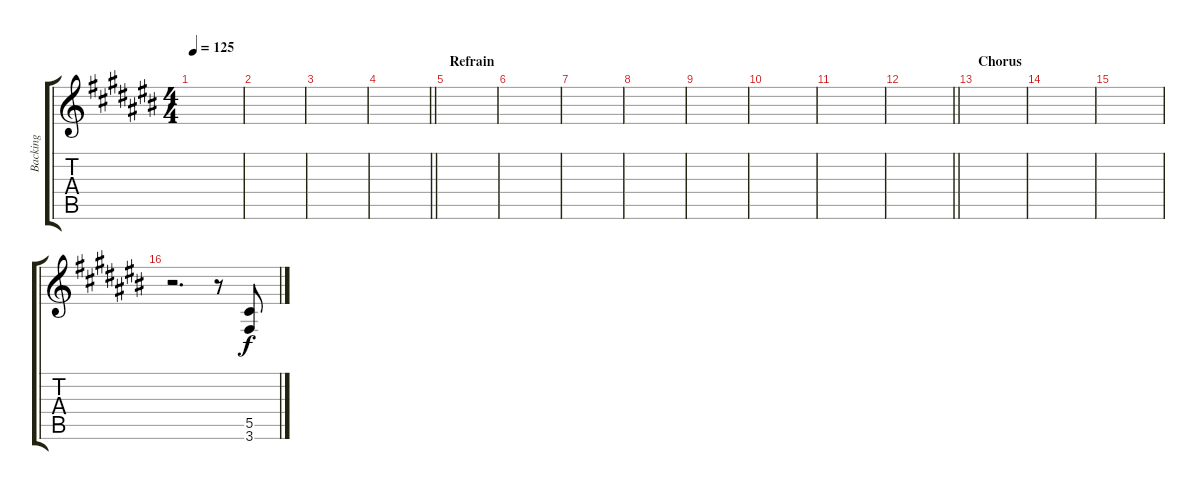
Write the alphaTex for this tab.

\track ("Backing" "Backing") {instrument distortionguitar}
\staff {score tabs}
\tuning (Eb4 Bb3 Gb3 Db3 Ab2 Eb2) {hide}
\ts (4 4)
\tempo 125
\clef g2
\ks c#
|
|
|
\barLineRight lightlight
|
\section ("" "Refrain")
|
|
|
|
|
|
|
\barLineRight lightlight
|
\section ("" "Chorus")
|
|
|
r.2{d} r.8 (5.5 3.6).8
